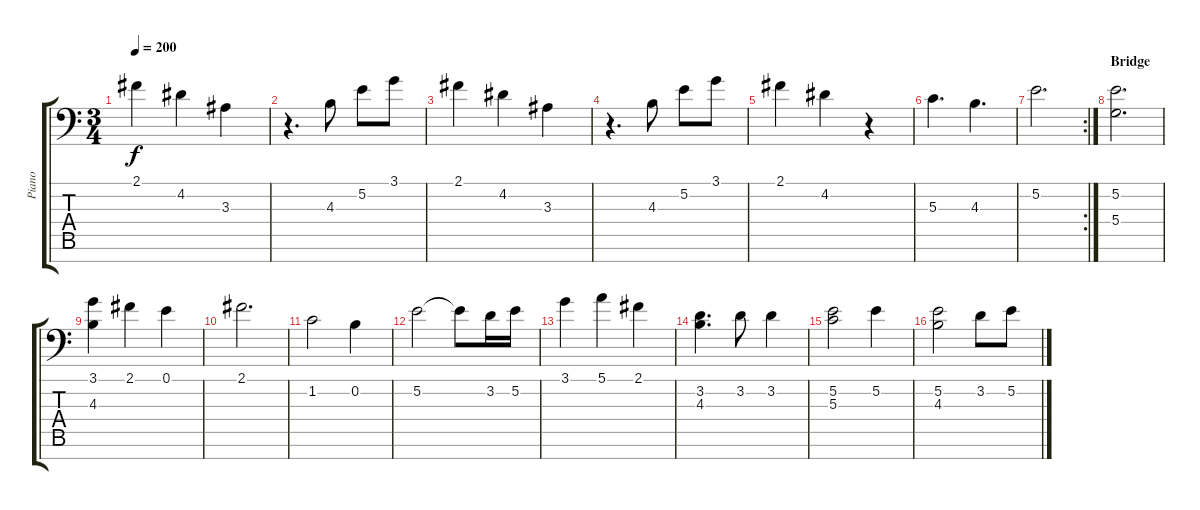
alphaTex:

\track ("Piano" "Piano") {instrument acousticgrandpiano}
\staff {score tabs}
\tuning (E4 B3 G3 D3 A2 E2 A1) {hide}
\ts (3 4)
\tempo 200
\clef f4
\ks c
2.1.4{dy f} 4.2.4 3.3.4 |
r.4{d} 4.3.8 5.2.8 3.1.8 |
2.1.4 4.2.4 3.3.4 |
r.4{d} 4.3.8 5.2.8 3.1.8 |
2.1.4 4.2.4 r.4 |
5.3.4{d} 4.3.4{d} |
\rc 2
5.2.2{d} |
\section ("" "Bridge")
(5.2 5.4).2{d} |
(3.1 4.3).4 2.1.4 0.1.4 |
2.1.2{d} |
1.2.2 0.2.4 |
5.2.2 5.2{t}.8 3.2.16 5.2.16 |
3.1.4 5.1.4 2.1.4 |
(3.2 4.3).4{d} 3.2.8 3.2.4 |
(5.2 5.3).2 5.2.4 |
(5.2 4.3).2 3.2.8 5.2.8
